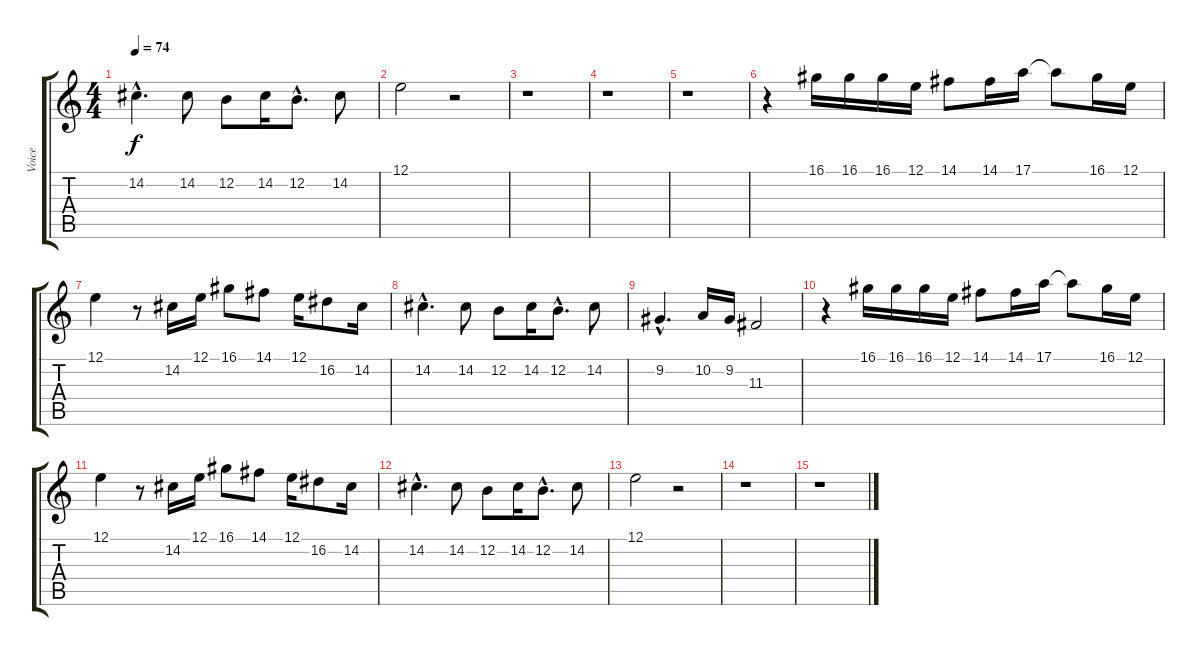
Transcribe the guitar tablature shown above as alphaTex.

\track ("Voice" "Voice") {instrument panflute}
\staff {score tabs}
\tuning (E4 B3 G3 D3 A2 E2) {hide}
\ts (4 4)
\tempo 74
\clef g2
\ks c
14.2{hac}.4{d dy f} 14.2.8 12.2.8 14.2.16 12.2{hac}.8{d} 14.2.8 |
12.1.2 r.2 |
r.1 |
r.1 |
r.1 |
r.4 16.1.16 16.1.16 16.1.16 12.1.16 14.1.8 14.1.16 17.1.16 17.1{t}.8 16.1.16 12.1.16 |
12.1.4 r.8 14.2.16 12.1.16 16.1.8 14.1.8 12.1.16 16.2.8 14.2.16 |
14.2{hac}.4{d} 14.2.8 12.2.8 14.2.16 12.2{hac}.8{d} 14.2.8 |
9.2{hac}.4{d} 10.2.16 9.2.16 11.3.2 |
r.4{volume 14} 16.1.16 16.1.16 16.1.16 12.1.16 14.1.8{volume 13} 14.1.16 17.1.16 17.1{t}.8 16.1.16 12.1.16 |
12.1.4{volume 12} r.8 14.2.16 12.1.16 16.1.8{volume 11} 14.1.8 12.1.16 16.2.8 14.2.16 |
14.2{hac}.4{d volume 10} 14.2.8 12.2.8{volume 9} 14.2.16 12.2{hac}.8{d} 14.2.8 |
12.1.2{volume 8} r.2 |
r.1 |
r.1
